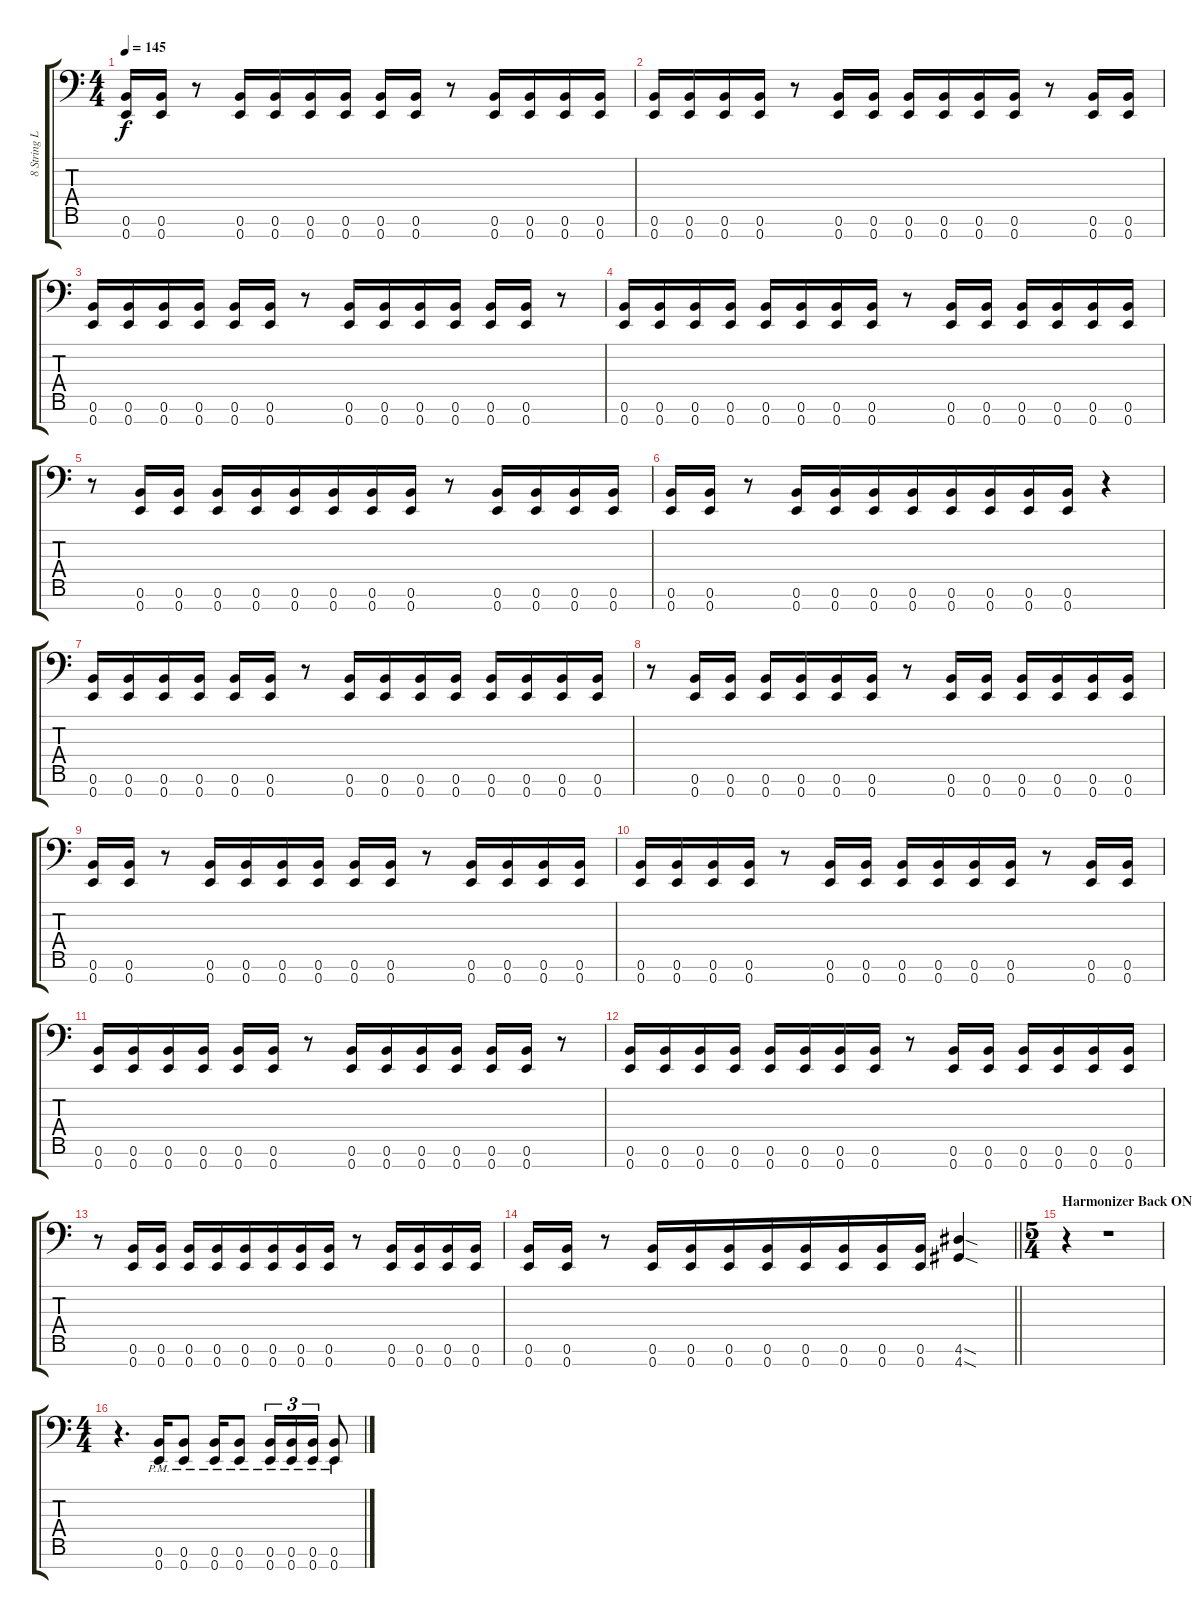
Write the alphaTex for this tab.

\track ("8 String LOW LEFT" "8 String L") {instrument distortionguitar}
\staff {score tabs}
\tuning (B3 Gb3 E3 B2 E2 B1 E1) {hide}
\ts (4 4)
\tempo 145
\clef f4
\ks c
(0.6 0.7).16{dy f beam merge} (0.6 0.7).16 r.8{beam merge} (0.6 0.7).16 (0.6 0.7).16 (0.6 0.7).16 (0.6 0.7).16 (0.6 0.7).16 (0.6 0.7).16 r.8{beam merge} (0.6 0.7).16 (0.6 0.7).16 (0.6 0.7).16 (0.6 0.7).16 |
(0.6 0.7).16 (0.6 0.7).16 (0.6 0.7).16 (0.6 0.7).16 r.8{beam merge} (0.6 0.7).16 (0.6 0.7).16 (0.6 0.7).16 (0.6 0.7).16 (0.6 0.7).16 (0.6 0.7).16 r.8 (0.6 0.7).16{beam merge} (0.6 0.7).16 |
(0.6 0.7).16 (0.6 0.7).16 (0.6 0.7).16 (0.6 0.7).16 (0.6 0.7).16 (0.6 0.7).16 r.8{beam merge} (0.6 0.7).16 (0.6 0.7).16 (0.6 0.7).16 (0.6 0.7).16 (0.6 0.7).16 (0.6 0.7).16 r.8 |
(0.6 0.7).16 (0.6 0.7).16 (0.6 0.7).16 (0.6 0.7).16 (0.6 0.7).16 (0.6 0.7).16 (0.6 0.7).16{beam merge} (0.6 0.7).16 r.8{beam merge} (0.6 0.7).16 (0.6 0.7).16 (0.6 0.7).16 (0.6 0.7).16 (0.6 0.7).16 (0.6 0.7).16 |
r.8{beam merge} (0.6 0.7).16 (0.6 0.7).16 (0.6 0.7).16 (0.6 0.7).16 (0.6 0.7).16 (0.6 0.7).16{beam merge} (0.6 0.7).16 (0.6 0.7).16 r.8{beam merge} (0.6 0.7).16 (0.6 0.7).16 (0.6 0.7).16 (0.6 0.7).16 |
(0.6 0.7).16 (0.6 0.7).16 r.8{beam merge} (0.6 0.7).16 (0.6 0.7).16 (0.6 0.7).16 (0.6 0.7).16{beam merge} (0.6 0.7).16 (0.6 0.7).16 (0.6 0.7).16 (0.6 0.7).16{beam merge} r.4 |
(0.6 0.7).16 (0.6 0.7).16 (0.6 0.7).16 (0.6 0.7).16 (0.6 0.7).16 (0.6 0.7).16 r.8{beam merge} (0.6 0.7).16 (0.6 0.7).16 (0.6 0.7).16 (0.6 0.7).16 (0.6 0.7).16 (0.6 0.7).16 (0.6 0.7).16{beam merge} (0.6 0.7).16 |
r.8{beam merge} (0.6 0.7).16 (0.6 0.7).16 (0.6 0.7).16 (0.6 0.7).16 (0.6 0.7).16 (0.6 0.7).16 r.8{beam merge} (0.6 0.7).16 (0.6 0.7).16 (0.6 0.7).16 (0.6 0.7).16 (0.6 0.7).16 (0.6 0.7).16 |
(0.6 0.7).16{beam merge} (0.6 0.7).16 r.8{beam merge} (0.6 0.7).16 (0.6 0.7).16 (0.6 0.7).16 (0.6 0.7).16 (0.6 0.7).16 (0.6 0.7).16 r.8{beam merge} (0.6 0.7).16 (0.6 0.7).16 (0.6 0.7).16 (0.6 0.7).16 |
(0.6 0.7).16 (0.6 0.7).16 (0.6 0.7).16 (0.6 0.7).16 r.8{beam merge} (0.6 0.7).16 (0.6 0.7).16 (0.6 0.7).16 (0.6 0.7).16 (0.6 0.7).16 (0.6 0.7).16 r.8 (0.6 0.7).16{beam merge} (0.6 0.7).16 |
(0.6 0.7).16 (0.6 0.7).16 (0.6 0.7).16 (0.6 0.7).16 (0.6 0.7).16 (0.6 0.7).16 r.8{beam merge} (0.6 0.7).16 (0.6 0.7).16 (0.6 0.7).16 (0.6 0.7).16 (0.6 0.7).16 (0.6 0.7).16 r.8 |
(0.6 0.7).16 (0.6 0.7).16 (0.6 0.7).16 (0.6 0.7).16 (0.6 0.7).16 (0.6 0.7).16 (0.6 0.7).16{beam merge} (0.6 0.7).16 r.8{beam merge} (0.6 0.7).16 (0.6 0.7).16 (0.6 0.7).16 (0.6 0.7).16 (0.6 0.7).16 (0.6 0.7).16 |
r.8{beam merge} (0.6 0.7).16 (0.6 0.7).16 (0.6 0.7).16 (0.6 0.7).16 (0.6 0.7).16 (0.6 0.7).16{beam merge} (0.6 0.7).16 (0.6 0.7).16 r.8{beam merge} (0.6 0.7).16 (0.6 0.7).16 (0.6 0.7).16 (0.6 0.7).16 |
\barLineRight lightlight
(0.6 0.7).16 (0.6 0.7).16 r.8{beam merge} (0.6 0.7).16 (0.6 0.7).16 (0.6 0.7).16 (0.6 0.7).16{beam merge} (0.6 0.7).16 (0.6 0.7).16 (0.6 0.7).16 (0.6 0.7).16{beam merge} (4.6{sod} 4.7{sod}).4 |
\ts (5 4)
\section ("" "Harmonizer Back ON")
r.4 r.1 |
\ts (4 4)
r.4{d beam merge} (0.6{pm} 0.7{pm}).16{beam merge} (0.6{pm} 0.7{pm}).8 (0.6{pm} 0.7{pm}).16 (0.6{pm} 0.7{pm}).8 (0.6{pm} 0.7{pm}).16{tu (3 2)} (0.6{pm} 0.7{pm}).16{tu (3 2)} (0.6{pm} 0.7{pm}).16{tu (3 2)} (0.6{pm} 0.7{pm}).8
